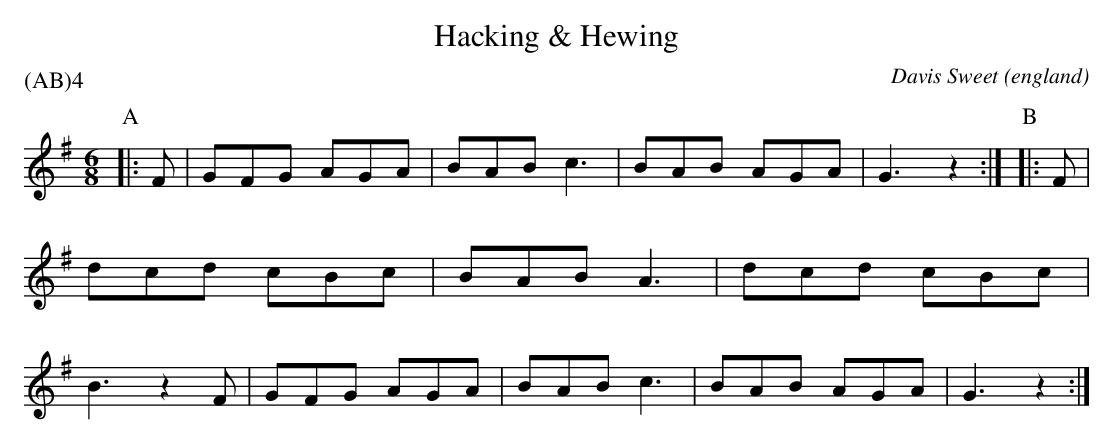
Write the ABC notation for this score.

X:1
T:Hacking \& Hewing
O:england
M:6/8
C:Davis Sweet
P:(AB)4
K:G
P:A
|: F | GFG AGA | BAB c3 | BAB AGA | G3 z2 :|\
P:B
|: F | dcd cBc | BAB A3 | dcd cBc | B3 z2 \
F | GFG AGA | BAB c3 | BAB AGA | G3 z2 :|
